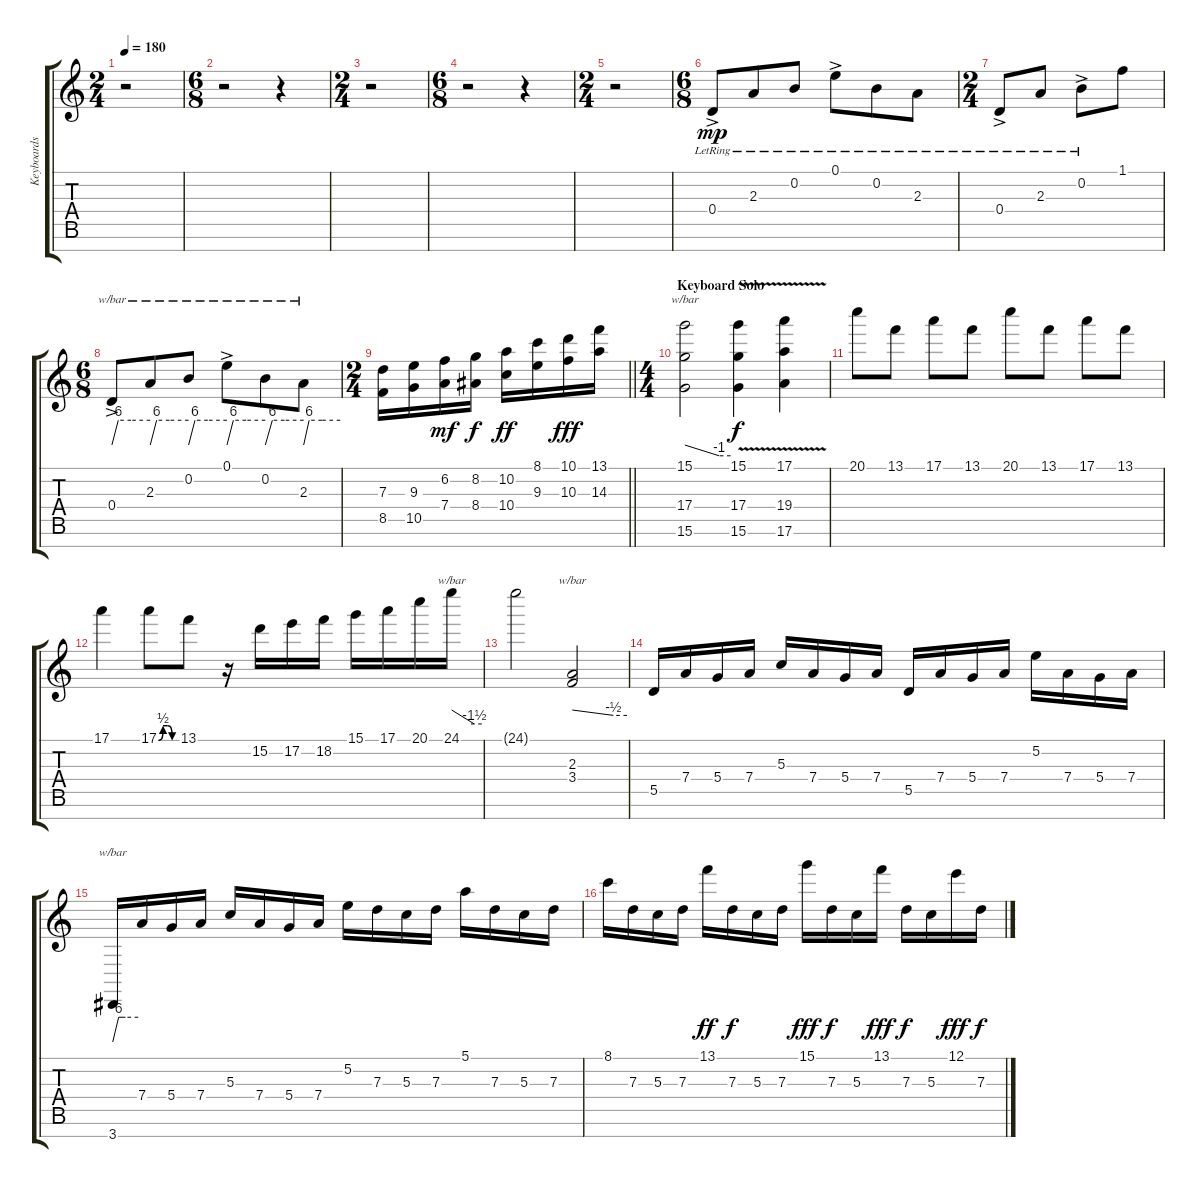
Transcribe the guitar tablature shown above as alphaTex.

\track ("Keyboards" "Keyboards") {instrument lead2sawtooth}
\staff {score tabs}
\tuning (E5 B4 G4 D4 A3 E3 C2) {hide}
\ts (2 4)
\tempo 180
\clef g2
\ks c
r.2{dy f} |
\ts (6 8)
r.2 r.4 |
\ts (2 4)
r.2 |
\ts (6 8)
r.2 r.4 |
\ts (2 4)
r.2 |
\ts (6 8)
0.4{ac lr}.8{dy mp} 2.3{lr}.8 0.2{lr}.8 0.1{ac lr}.8 0.2{lr}.8 2.3{lr}.8 |
\ts (2 4)
0.4{ac lr}.8 2.3{lr}.8 0.2{ac lr}.8 1.1.8 |
\ts (6 8)
0.4{ac}.8{tbe (custom default 0 0 10 24 30 24 60 24)} 2.3.8{tbe (custom default 0 0 10 24 30 24 60 24)} 0.2.8{tbe (custom default 0 0 10 24 30 24 60 24)} 0.1{ac}.8{tbe (custom default 0 0 10 24 30 24 60 24)} 0.2.8{tbe (custom default 0 0 11 24 30 24 60 24)} 2.3.8{tbe (custom default 0 0 9 24 30 24 60 24)} |
\ts (2 4)
\barLineRight lightlight
(7.3 8.5).16 (9.3 10.5).16 (6.2 7.4).16{dy mf} (8.2 8.4).16{dy f} (10.2 10.4).16{dy ff} (8.1 9.3).16 (10.1 10.3).16{dy fff} (13.1 14.3).16 |
\ts (4 4)
\section ("" "Keyboard Solo")
(15.1 17.4 15.6).2{tbe (custom default 0 0 45 -4 60 -4)} (15.1{v} 17.4 15.6).4{dy f} (17.1{v} 19.4 17.6).4 |
20.1.8 13.1.8 17.1.8 13.1.8 20.1.8 13.1.8 17.1.8 13.1.8 |
17.1.4 17.1{be (custom 0 0 15 2 30 2 45 0 60 0)}.8 13.1.8 r.16 15.2.16 17.2.16 18.2.16 15.1.16 17.1.16 20.1.16 24.1.16{tbe (custom default 0 0 45 -6 60 -6)} |
24.1{t}.2 (2.3 3.4).2{tbe (custom default 0 0 45 -2 60 -2)} |
5.5.16 7.4.16 5.4.16 7.4.16 5.3.16 7.4.16 5.4.16 7.4.16 5.5.16 7.4.16 5.4.16 7.4.16 5.2.16 7.4.16 5.4.16 7.4.16 |
3.7.16{tbe (custom default 0 0 14 24 30 24 60 24) balance 0} 7.4.16{balance 16} 5.4.16{balance 0} 7.4.16{balance 16} 5.3.16{balance 0} 7.4.16{balance 16} 5.4.16{balance 0} 7.4.16{balance 16} 5.2.16{balance 0} 7.3.16{balance 16} 5.3.16{balance 0} 7.3.16{balance 16} 5.1.16{balance 0} 7.3.16{balance 16} 5.3.16{balance 0} 7.3.16{balance 16} |
8.1.16{balance 4} 7.3.16 5.3.16 7.3.16 13.1.16{dy ff} 7.3.16{dy f} 5.3.16 7.3.16 15.1.16{dy fff} 7.3.16{dy f} 5.3.16 13.1.16{dy fff} 7.3.16{dy f} 5.3.16 12.1.16{dy fff} 7.3.16{dy f}
